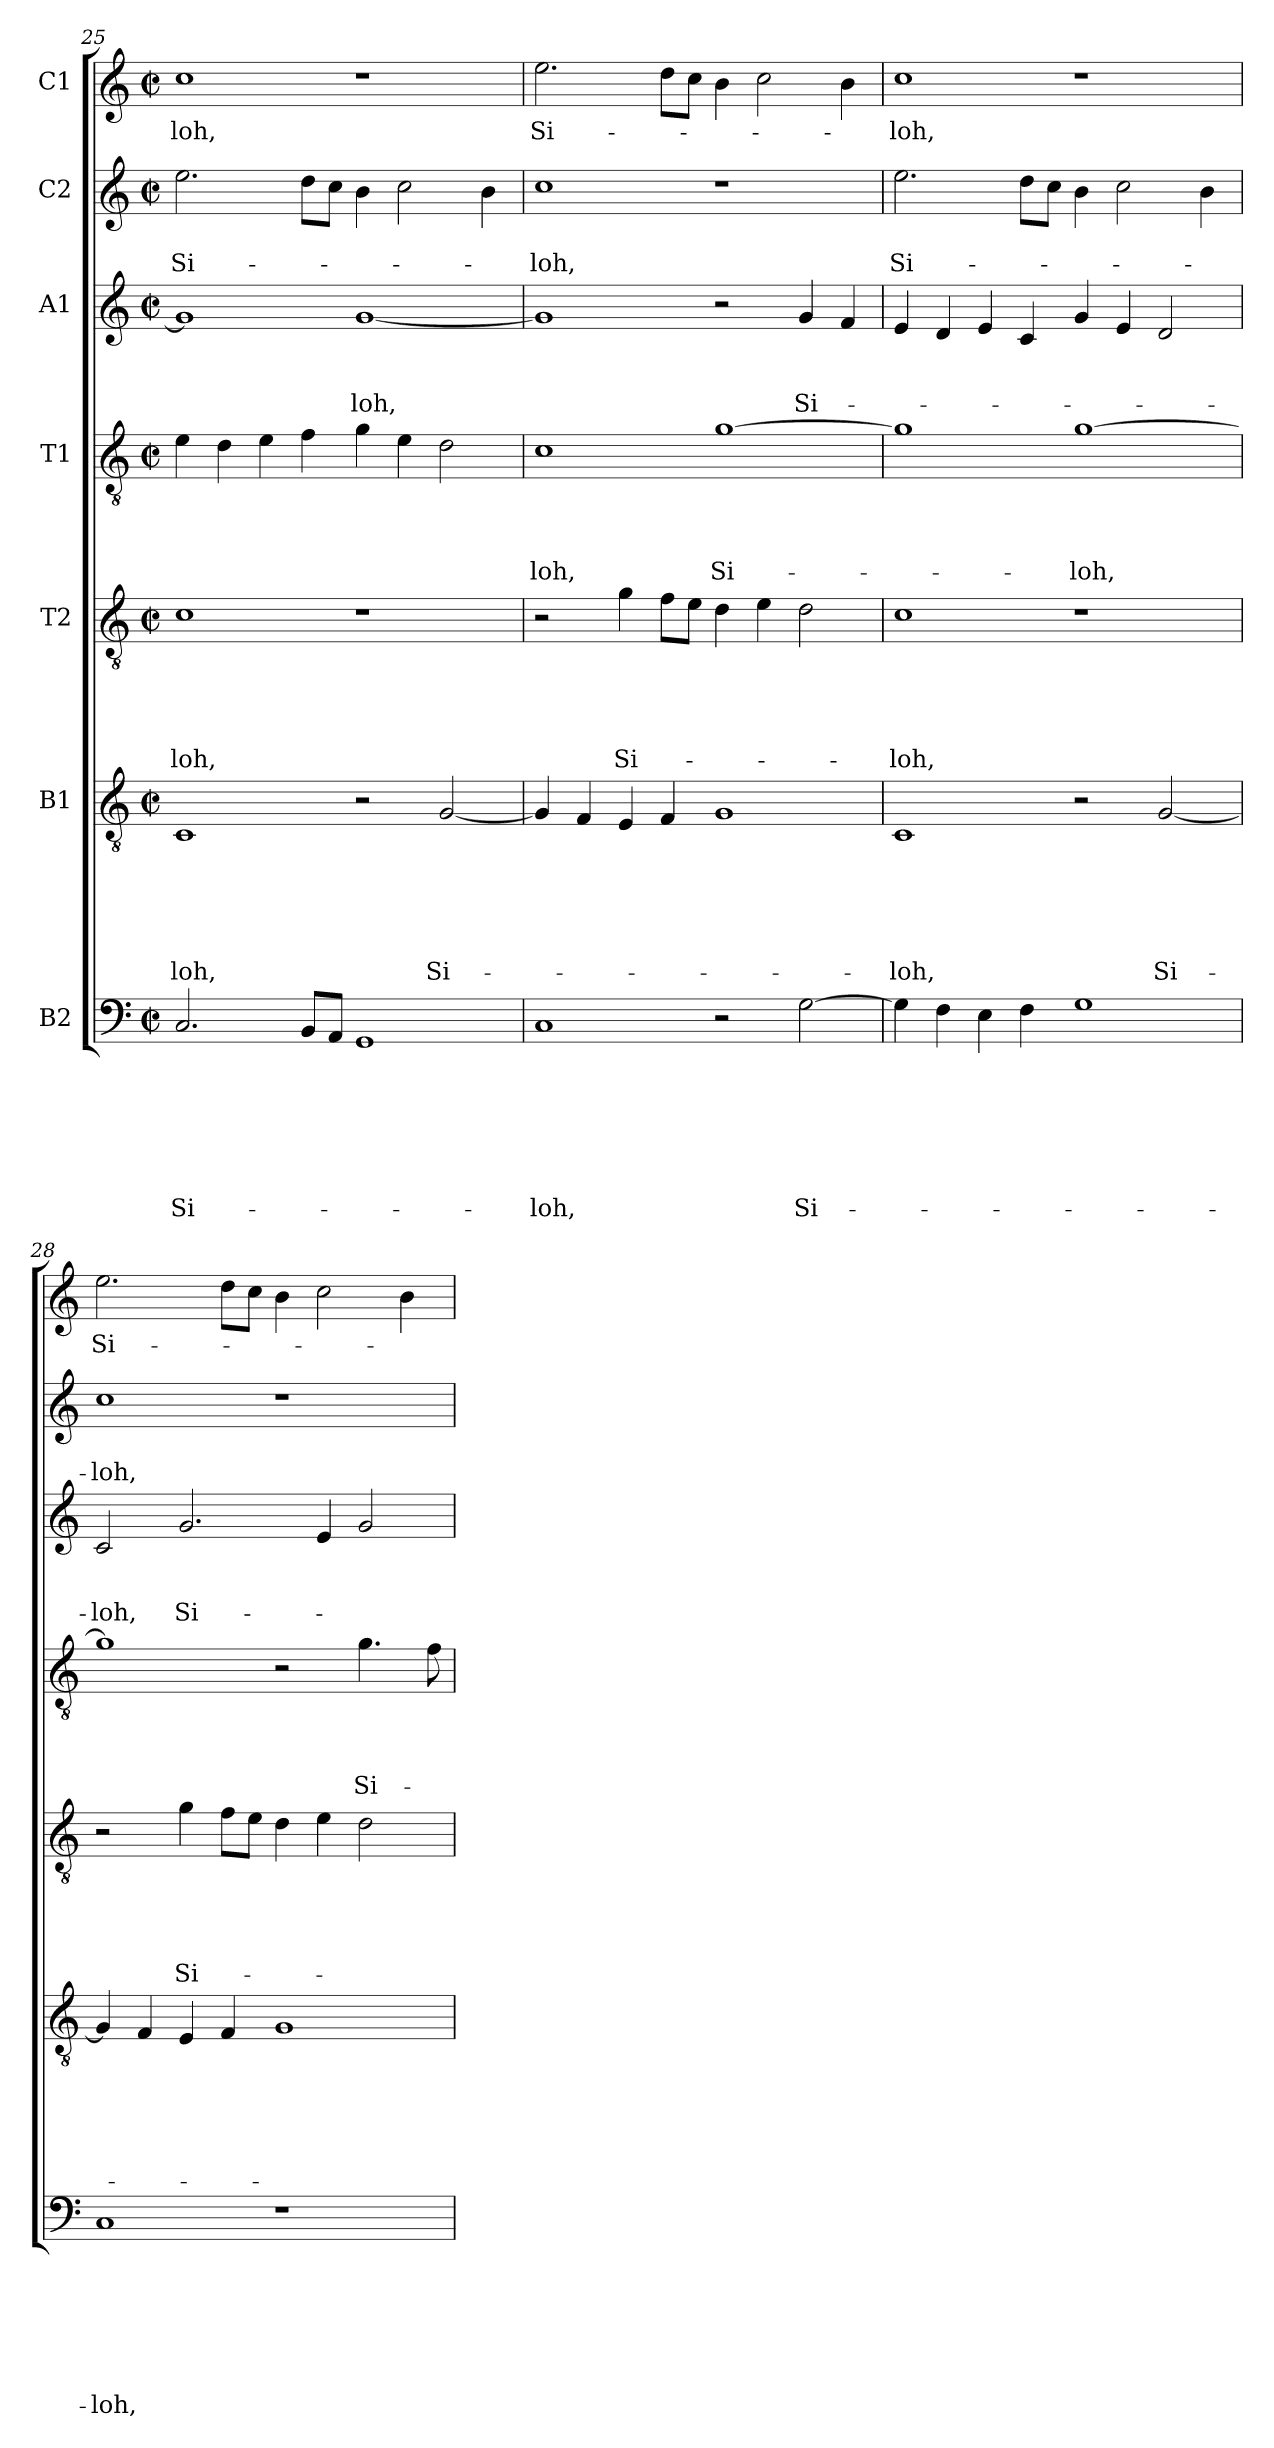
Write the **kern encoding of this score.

**kern	**text	**text	**text	**text	**text	**text	**text	**kern	**text	**text	**text	**text	**text	**text	**kern	**text	**text	**text	**text	**text	**kern	**text	**text	**text	**text	**kern	**text	**text	**text	**kern	**text	**text	**kern	**text
*part7	*part7	*part7	*part7	*part7	*part7	*part7	*part7	*part6	*part6	*part6	*part6	*part6	*part6	*part6	*part5	*part5	*part5	*part5	*part5	*part5	*part4	*part4	*part4	*part4	*part4	*part3	*part3	*part3	*part3	*part2	*part2	*part2	*part1	*part1
*staff7	*staff7	*staff7	*staff7	*staff7	*staff7	*staff7	*staff7	*staff6	*staff6	*staff6	*staff6	*staff6	*staff6	*staff6	*staff5	*staff5	*staff5	*staff5	*staff5	*staff5	*staff4	*staff4	*staff4	*staff4	*staff4	*staff3	*staff3	*staff3	*staff3	*staff2	*staff2	*staff2	*staff1	*staff1
*I"B2	*	*	*	*	*	*	*	*I"B1	*	*	*	*	*	*	*I"T2	*	*	*	*	*	*I"T1	*	*	*	*	*I"A1	*	*	*	*I"C2	*	*	*I"C1	*
*clefF4	*	*	*	*	*	*	*	*clefGv2	*	*	*	*	*	*	*clefGv2	*	*	*	*	*	*clefGv2	*	*	*	*	*clefG2	*	*	*	*clefG2	*	*	*clefG2	*
*k[]	*	*	*	*	*	*	*	*k[]	*	*	*	*	*	*	*k[]	*	*	*	*	*	*k[]	*	*	*	*	*k[]	*	*	*	*k[]	*	*	*k[]	*
*C:	*	*	*	*	*	*	*	*C:	*	*	*	*	*	*	*C:	*	*	*	*	*	*C:	*	*	*	*	*C:	*	*	*	*C:	*	*	*C:	*
*M2/2	*	*	*	*	*	*	*	*M2/2	*	*	*	*	*	*	*M2/2	*	*	*	*	*	*M2/2	*	*	*	*	*M2/2	*	*	*	*M2/2	*	*	*M2/2	*
*met(c|)	*	*	*	*	*	*	*	*met(c|)	*	*	*	*	*	*	*met(c|)	*	*	*	*	*	*met(c|)	*	*	*	*	*met(c|)	*	*	*	*met(c|)	*	*	*met(c|)	*
=25	=25	=25	=25	=25	=25	=25	=25	=25	=25	=25	=25	=25	=25	=25	=25	=25	=25	=25	=25	=25	=25	=25	=25	=25	=25	=25	=25	=25	=25	=25	=25	=25	=25	=25
!	!	!	!	!	!	!	!LO:LY:b	!	!	!	!	!	!	!LO:LY:b	!	!	!	!	!	!LO:LY:b	!	!	!	!	!	!	!	!	!	!	!	!LO:LY:b	!	!LO:LY:b
2.C/	.	.	.	.	.	.	Si-	1C	.	.	.	.	.	-loh,	1c	.	.	.	.	-loh,	4e\	.	.	.	.	1g]	.	.	.	2.ee\	.	Si-	1cc	-loh,
.	.	.	.	.	.	.	.	.	.	.	.	.	.	.	.	.	.	.	.	.	4d\	.	.	.	.	.	.	.	.	.	.	.	.	.
.	.	.	.	.	.	.	.	.	.	.	.	.	.	.	.	.	.	.	.	.	4e\	.	.	.	.	.	.	.	.	.	.	.	.	.
8BB/L	.	.	.	.	.	.	.	.	.	.	.	.	.	.	.	.	.	.	.	.	4f\	.	.	.	.	.	.	.	.	8dd\L	.	.	.	.
8AA/J	.	.	.	.	.	.	.	.	.	.	.	.	.	.	.	.	.	.	.	.	.	.	.	.	.	.	.	.	.	8cc\J	.	.	.	.
!	!	!	!	!	!	!	!	!	!	!	!	!	!	!	!	!	!	!	!	!	!	!	!	!	!	!	!	!	!LO:LY:b	!	!	!	!	!
1GG	.	.	.	.	.	.	.	2r	.	.	.	.	.	.	1r	.	.	.	.	.	4g\	.	.	.	.	[1g	.	.	-loh,	4b\	.	.	1r	.
.	.	.	.	.	.	.	.	.	.	.	.	.	.	.	.	.	.	.	.	.	4e\	.	.	.	.	.	.	.	.	2cc\	.	.	.	.
!	!	!	!	!	!	!	!	!	!	!	!	!	!	!LO:LY:b	!	!	!	!	!	!	!	!	!	!	!	!	!	!	!	!	!	!	!	!
.	.	.	.	.	.	.	.	[2G/	.	.	.	.	.	Si-	.	.	.	.	.	.	2d\	.	.	.	.	.	.	.	.	.	.	.	.	.
.	.	.	.	.	.	.	.	.	.	.	.	.	.	.	.	.	.	.	.	.	.	.	.	.	.	.	.	.	.	4b\	.	.	.	.
=26	=26	=26	=26	=26	=26	=26	=26	=26	=26	=26	=26	=26	=26	=26	=26	=26	=26	=26	=26	=26	=26	=26	=26	=26	=26	=26	=26	=26	=26	=26	=26	=26	=26	=26
!	!	!	!	!	!	!	!LO:LY:b	!	!	!	!	!	!	!	!	!	!	!	!	!	!	!	!	!	!LO:LY:b	!	!	!	!	!	!	!LO:LY:b	!	!LO:LY:b
1C	.	.	.	.	.	.	-loh,	4G/]	.	.	.	.	.	.	2r	.	.	.	.	.	1c	.	.	.	-loh,	1g]	.	.	.	1cc	.	-loh,	2.ee\	Si-
.	.	.	.	.	.	.	.	4F/	.	.	.	.	.	.	.	.	.	.	.	.	.	.	.	.	.	.	.	.	.	.	.	.	.	.
!	!	!	!	!	!	!	!	!	!	!	!	!	!	!	!	!	!	!	!	!LO:LY:b	!	!	!	!	!	!	!	!	!	!	!	!	!	!
.	.	.	.	.	.	.	.	4E/	.	.	.	.	.	.	4g\	.	.	.	.	Si-	.	.	.	.	.	.	.	.	.	.	.	.	.	.
.	.	.	.	.	.	.	.	4F/	.	.	.	.	.	.	8f\L	.	.	.	.	.	.	.	.	.	.	.	.	.	.	.	.	.	8dd\L	.
.	.	.	.	.	.	.	.	.	.	.	.	.	.	.	8e\J	.	.	.	.	.	.	.	.	.	.	.	.	.	.	.	.	.	8cc\J	.
!	!	!	!	!	!	!	!	!	!	!	!	!	!	!	!	!	!	!	!	!	!	!	!	!	!LO:LY:b	!	!	!	!	!	!	!	!	!
2r	.	.	.	.	.	.	.	1G	.	.	.	.	.	.	4d\	.	.	.	.	.	[1g	.	.	.	Si-	2r	.	.	.	1r	.	.	4b\	.
.	.	.	.	.	.	.	.	.	.	.	.	.	.	.	4e\	.	.	.	.	.	.	.	.	.	.	.	.	.	.	.	.	.	2cc\	.
!	!	!	!	!	!	!	!LO:LY:b	!	!	!	!	!	!	!	!	!	!	!	!	!	!	!	!	!	!	!	!	!	!LO:LY:b	!	!	!	!	!
[2G\	.	.	.	.	.	.	Si-	.	.	.	.	.	.	.	2d\	.	.	.	.	.	.	.	.	.	.	4g/	.	.	Si-	.	.	.	.	.
.	.	.	.	.	.	.	.	.	.	.	.	.	.	.	.	.	.	.	.	.	.	.	.	.	.	4f/	.	.	.	.	.	.	4b\	.
=27	=27	=27	=27	=27	=27	=27	=27	=27	=27	=27	=27	=27	=27	=27	=27	=27	=27	=27	=27	=27	=27	=27	=27	=27	=27	=27	=27	=27	=27	=27	=27	=27	=27	=27
!	!	!	!	!	!	!	!	!	!	!	!	!	!	!LO:LY:b	!	!	!	!	!	!LO:LY:b	!	!	!	!	!	!	!	!	!	!	!	!LO:LY:b	!	!LO:LY:b
4G\]	.	.	.	.	.	.	.	1C	.	.	.	.	.	-loh,	1c	.	.	.	.	-loh,	1g]	.	.	.	.	4e/	.	.	.	2.ee\	.	Si-	1cc	-loh,
4F\	.	.	.	.	.	.	.	.	.	.	.	.	.	.	.	.	.	.	.	.	.	.	.	.	.	4d/	.	.	.	.	.	.	.	.
4E\	.	.	.	.	.	.	.	.	.	.	.	.	.	.	.	.	.	.	.	.	.	.	.	.	.	4e/	.	.	.	.	.	.	.	.
4F\	.	.	.	.	.	.	.	.	.	.	.	.	.	.	.	.	.	.	.	.	.	.	.	.	.	4c/	.	.	.	8dd\L	.	.	.	.
.	.	.	.	.	.	.	.	.	.	.	.	.	.	.	.	.	.	.	.	.	.	.	.	.	.	.	.	.	.	8cc\J	.	.	.	.
!	!	!	!	!	!	!	!	!	!	!	!	!	!	!	!	!	!	!	!	!	!	!	!	!	!LO:LY:b	!	!	!	!	!	!	!	!	!
1G	.	.	.	.	.	.	.	2r	.	.	.	.	.	.	1r	.	.	.	.	.	[1g	.	.	.	-loh,	4g/	.	.	.	4b\	.	.	1r	.
.	.	.	.	.	.	.	.	.	.	.	.	.	.	.	.	.	.	.	.	.	.	.	.	.	.	4e/	.	.	.	2cc\	.	.	.	.
!	!	!	!	!	!	!	!	!	!	!	!	!	!	!LO:LY:b	!	!	!	!	!	!	!	!	!	!	!	!	!	!	!	!	!	!	!	!
.	.	.	.	.	.	.	.	[2G/	.	.	.	.	.	Si-	.	.	.	.	.	.	.	.	.	.	.	2d/	.	.	.	.	.	.	.	.
.	.	.	.	.	.	.	.	.	.	.	.	.	.	.	.	.	.	.	.	.	.	.	.	.	.	.	.	.	.	4b\	.	.	.	.
!!LO:LB:g=z
=28	=28	=28	=28	=28	=28	=28	=28	=28	=28	=28	=28	=28	=28	=28	=28	=28	=28	=28	=28	=28	=28	=28	=28	=28	=28	=28	=28	=28	=28	=28	=28	=28	=28	=28
!	!	!	!	!	!	!	!LO:LY:b	!	!	!	!	!	!	!	!	!	!	!	!	!	!	!	!	!	!	!	!	!	!LO:LY:b	!	!	!LO:LY:b	!	!LO:LY:b
1C	.	.	.	.	.	.	-loh,	4G/]	.	.	.	.	.	.	2r	.	.	.	.	.	1g]	.	.	.	.	2c/	.	.	-loh,	1cc	.	-loh,	2.ee\	Si-
.	.	.	.	.	.	.	.	4F/	.	.	.	.	.	.	.	.	.	.	.	.	.	.	.	.	.	.	.	.	.	.	.	.	.	.
!	!	!	!	!	!	!	!	!	!	!	!	!	!	!	!	!	!	!	!	!LO:LY:b	!	!	!	!	!	!	!	!	!LO:LY:b	!	!	!	!	!
.	.	.	.	.	.	.	.	4E/	.	.	.	.	.	.	4g\	.	.	.	.	Si-	.	.	.	.	.	2.g/	.	.	Si-	.	.	.	.	.
.	.	.	.	.	.	.	.	4F/	.	.	.	.	.	.	8f\L	.	.	.	.	.	.	.	.	.	.	.	.	.	.	.	.	.	8dd\L	.
.	.	.	.	.	.	.	.	.	.	.	.	.	.	.	8e\J	.	.	.	.	.	.	.	.	.	.	.	.	.	.	.	.	.	8cc\J	.
1r	.	.	.	.	.	.	.	1G	.	.	.	.	.	.	4d\	.	.	.	.	.	2r	.	.	.	.	.	.	.	.	1r	.	.	4b\	.
.	.	.	.	.	.	.	.	.	.	.	.	.	.	.	4e\	.	.	.	.	.	.	.	.	.	.	4e/	.	.	.	.	.	.	2cc\	.
!	!	!	!	!	!	!	!	!	!	!	!	!	!	!	!	!	!	!	!	!	!	!	!	!	!LO:LY:b	!	!	!	!	!	!	!	!	!
.	.	.	.	.	.	.	.	.	.	.	.	.	.	.	2d\	.	.	.	.	.	4.g\	.	.	.	Si-	2g/	.	.	.	.	.	.	.	.
.	.	.	.	.	.	.	.	.	.	.	.	.	.	.	.	.	.	.	.	.	.	.	.	.	.	.	.	.	.	.	.	.	4b\	.
.	.	.	.	.	.	.	.	.	.	.	.	.	.	.	.	.	.	.	.	.	8f\	.	.	.	.	.	.	.	.	.	.	.	.	.
=	=	=	=	=	=	=	=	=	=	=	=	=	=	=	=	=	=	=	=	=	=	=	=	=	=	=	=	=	=	=	=	=	=	=
*-	*-	*-	*-	*-	*-	*-	*-	*-	*-	*-	*-	*-	*-	*-	*-	*-	*-	*-	*-	*-	*-	*-	*-	*-	*-	*-	*-	*-	*-	*-	*-	*-	*-	*-
